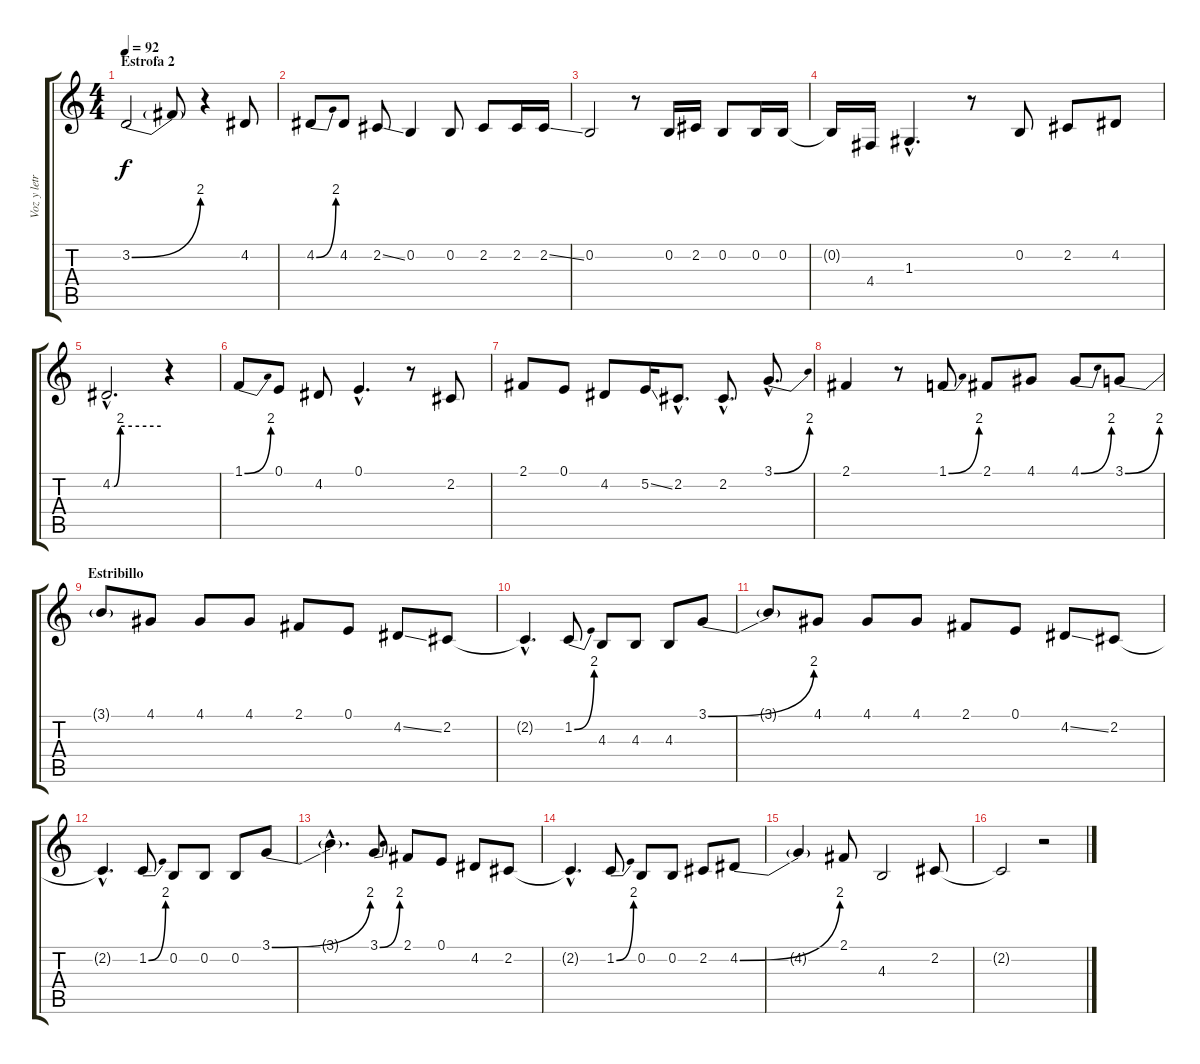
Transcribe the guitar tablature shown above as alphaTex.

\track ("Voz y letra" "Voz y letr") {instrument tenorsax}
\staff {score tabs}
\tuning (E4 B3 G3 D3 A2 E2) {hide}
\ts (4 4)
\section ("" "Estrofa 2")
\tempo 92
\clef g2
\ks c
3.2{be (bend 0 0 60 8)}.2{dy f volume 14 instrument tenorsax} 3.2{t}.8 r.4 4.2.8 |
4.2{be (bend 0 0 60 8)}.8 4.2.8 2.2{ss}.8 0.2.4 0.2.8 2.2.8 2.2.16 2.2{ss}.16 |
0.2.2 r.8 0.2.16 2.2.16 0.2.8 0.2.16 0.2.16 |
0.2{t}.16 4.4.16 1.3{hac}.4{d} r.8 0.2.8 2.2.8 4.2.8 |
4.2{be (custom 0 0 2 0 10 8 60 8) hac}.2{d} r.4 |
1.1{be (bend 0 0 60 8)}.8 0.1.8 4.2.8 0.1{hac}.4{d} r.8 2.2.8 |
2.1.8 0.1.8 4.2.8 5.2{ss}.16 2.2{hac}.8{d} 2.2{hac}.8{d} 3.1{be (bend 0 0 60 8) hac}.8{d} |
2.1.4 r.8 1.1{be (bend 0 0 60 8)}.8{volume 16} 2.1.8 4.1.8 4.1{be (bend 0 0 60 8)}.8 3.1{be (bend 0 0 60 8)}.8 |
\section ("" "Estribillo")
3.1{t}.8 4.1.8 4.1.8 4.1.8 2.1.8 0.1.8 4.2{ss}.8 2.2.8 |
2.2{hac t}.4{d} 1.2{be (bend 0 0 60 8)}.8 4.3.8 4.3.8 4.3.8 3.1{be (bend 0 0 60 8)}.8 |
3.1{t}.8 4.1.8 4.1.8 4.1.8 2.1.8 0.1.8 4.2{ss}.8 2.2.8 |
2.2{hac t}.4{d} 1.2{be (bend 0 0 60 8)}.8 0.2.8 0.2.8 0.2.8 3.1{be (bend 0 0 60 8)}.8 |
3.1{hac t}.4{d} 3.1{be (bend 0 0 60 8)}.8 2.1.8 0.1.8 4.2.8 2.2.8 |
2.2{hac t}.4{d} 1.2{be (bend 0 0 60 8)}.8 0.2.8 0.2.8 2.2.8 4.2{be (bend 0 0 60 8)}.8 |
4.2{t}.4 2.1.8 4.3.2 2.2.8 |
2.2{t}.2 r.2
